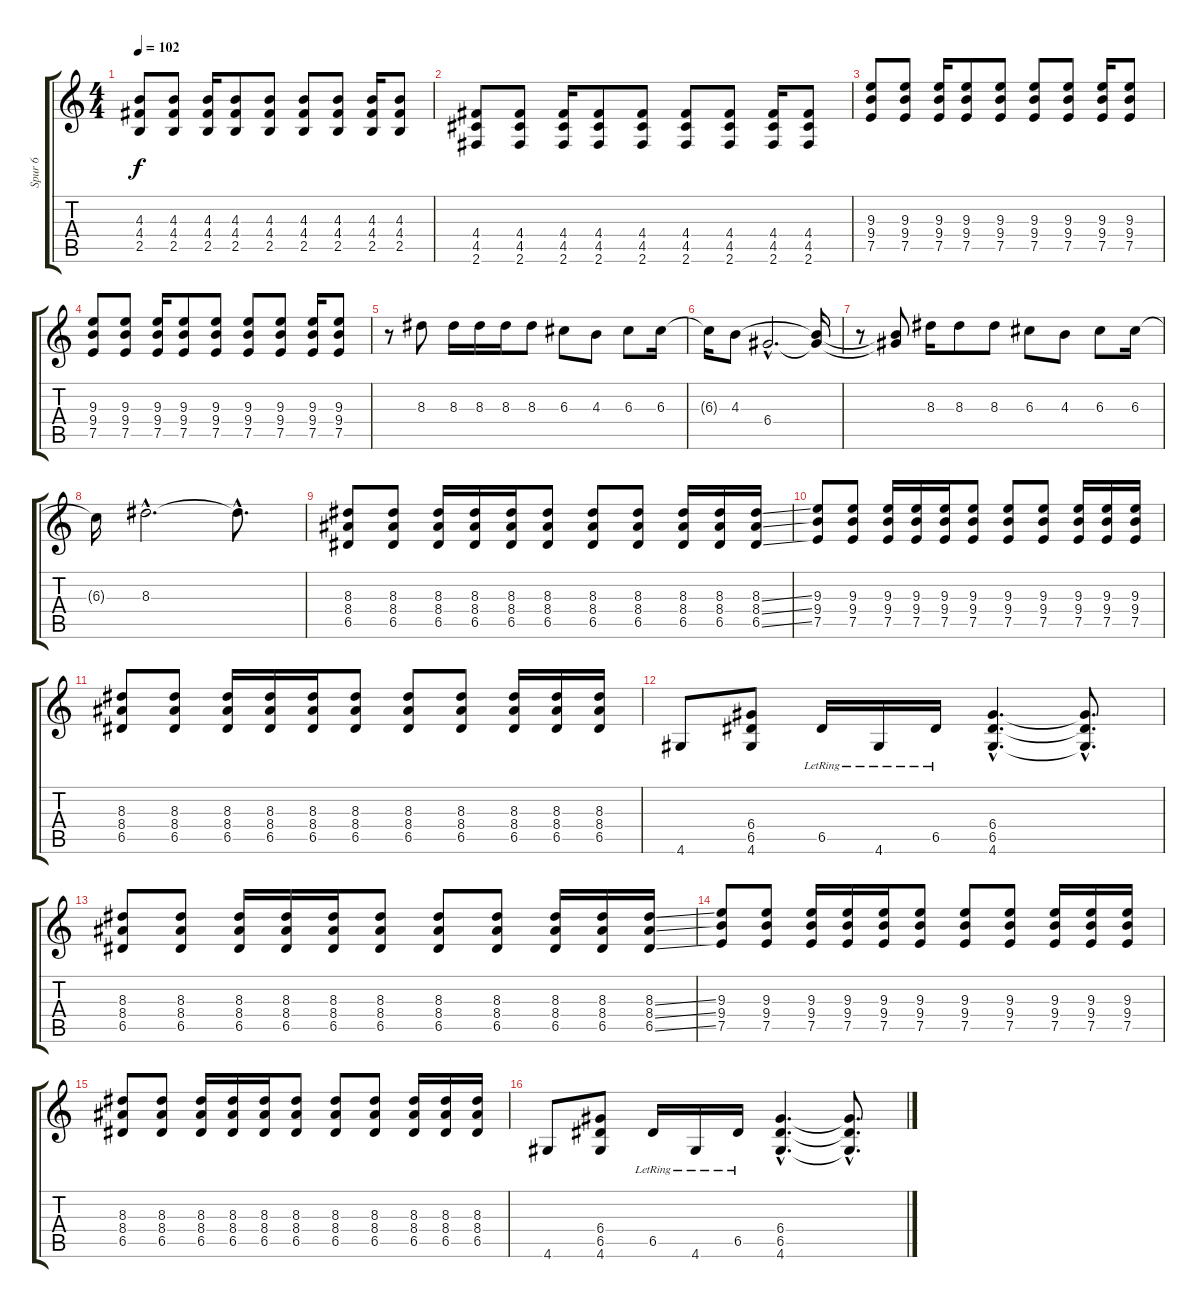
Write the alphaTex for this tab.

\track ("Spur 6" "Spur 6") {instrument distortionguitar}
\staff {score tabs}
\tuning (E4 B3 G3 D3 A2 E2) {hide}
\ts (4 4)
\tempo 102
\clef g2
\ks c
(4.3 4.4 2.5).8{dy f} (4.3 4.4 2.5).8 (4.3 4.4 2.5).16 (4.3 4.4 2.5).8 (4.3 4.4 2.5).8 (4.3 4.4 2.5).8 (4.3 4.4 2.5).8 (4.3 4.4 2.5).16 (4.3 4.4 2.5).8 |
(4.4 4.5 2.6).8 (4.4 4.5 2.6).8 (4.4 4.5 2.6).16 (4.4 4.5 2.6).8 (4.4 4.5 2.6).8 (4.4 4.5 2.6).8 (4.4 4.5 2.6).8 (4.4 4.5 2.6).16 (4.4 4.5 2.6).8 |
(9.3 9.4 7.5).8 (9.3 9.4 7.5).8 (9.3 9.4 7.5).16 (9.3 9.4 7.5).8 (9.3 9.4 7.5).8 (9.3 9.4 7.5).8 (9.3 9.4 7.5).8 (9.3 9.4 7.5).16 (9.3 9.4 7.5).8 |
(9.3 9.4 7.5).8 (9.3 9.4 7.5).8 (9.3 9.4 7.5).16 (9.3 9.4 7.5).8 (9.3 9.4 7.5).8 (9.3 9.4 7.5).8 (9.3 9.4 7.5).8 (9.3 9.4 7.5).16 (9.3 9.4 7.5).8 |
r.8 8.3.8{instrument electricguitarjazz} 8.3.16 8.3.16 8.3.16 8.3.8 6.3.8 4.3.8 6.3.8 6.3.16 |
6.3{t}.16 4.3.8 6.4{hac}.2{d} (4.3{t} 6.4{t}).16 |
r.8 (4.3{t} 6.4{t}).8 8.3.16 8.3.8 8.3.8 6.3.8 4.3.8 6.3.8 6.3.16 |
6.3{t}.16 8.3{hac}.2{d} 8.3{hac t}.8{d} |
(8.3 8.4 6.5).8{instrument overdrivenguitar} (8.3 8.4 6.5).8 (8.3 8.4 6.5).16 (8.3 8.4 6.5).16 (8.3 8.4 6.5).16 (8.3 8.4 6.5).8 (8.3 8.4 6.5).8 (8.3 8.4 6.5).8 (8.3 8.4 6.5).16 (8.3 8.4 6.5).16 (8.3{ss} 8.4{ss} 6.5{ss}).16 |
(9.3 9.4 7.5).8 (9.3 9.4 7.5).8 (9.3 9.4 7.5).16 (9.3 9.4 7.5).16 (9.3 9.4 7.5).16 (9.3 9.4 7.5).8 (9.3 9.4 7.5).8 (9.3 9.4 7.5).8 (9.3 9.4 7.5).16 (9.3 9.4 7.5).16 (9.3 9.4 7.5).16 |
(8.3 8.4 6.5).8 (8.3 8.4 6.5).8 (8.3 8.4 6.5).16 (8.3 8.4 6.5).16 (8.3 8.4 6.5).16 (8.3 8.4 6.5).8 (8.3 8.4 6.5).8 (8.3 8.4 6.5).8 (8.3 8.4 6.5).16 (8.3 8.4 6.5).16 (8.3 8.4 6.5).16 |
4.6.8 (6.4 6.5 4.6).8 6.5{lr}.16 4.6{lr}.16 6.5{lr}.16 (6.4{hac} 6.5{hac} 4.6{hac}).4{d} (6.4{hac t} 6.5{hac t} 4.6{hac t}).8{d} |
(8.3 8.4 6.5).8 (8.3 8.4 6.5).8 (8.3 8.4 6.5).16 (8.3 8.4 6.5).16 (8.3 8.4 6.5).16 (8.3 8.4 6.5).8 (8.3 8.4 6.5).8 (8.3 8.4 6.5).8 (8.3 8.4 6.5).16 (8.3 8.4 6.5).16 (8.3{ss} 8.4{ss} 6.5{ss}).16 |
(9.3 9.4 7.5).8 (9.3 9.4 7.5).8 (9.3 9.4 7.5).16 (9.3 9.4 7.5).16 (9.3 9.4 7.5).16 (9.3 9.4 7.5).8 (9.3 9.4 7.5).8 (9.3 9.4 7.5).8 (9.3 9.4 7.5).16 (9.3 9.4 7.5).16 (9.3 9.4 7.5).16 |
(8.3 8.4 6.5).8 (8.3 8.4 6.5).8 (8.3 8.4 6.5).16 (8.3 8.4 6.5).16 (8.3 8.4 6.5).16 (8.3 8.4 6.5).8 (8.3 8.4 6.5).8 (8.3 8.4 6.5).8 (8.3 8.4 6.5).16 (8.3 8.4 6.5).16 (8.3 8.4 6.5).16 |
4.6.8 (6.4 6.5 4.6).8 6.5{lr}.16 4.6{lr}.16 6.5{lr}.16 (6.4{hac} 6.5{hac} 4.6{hac}).4{d} (6.4{hac t} 6.5{hac t} 4.6{hac t}).8{d}
